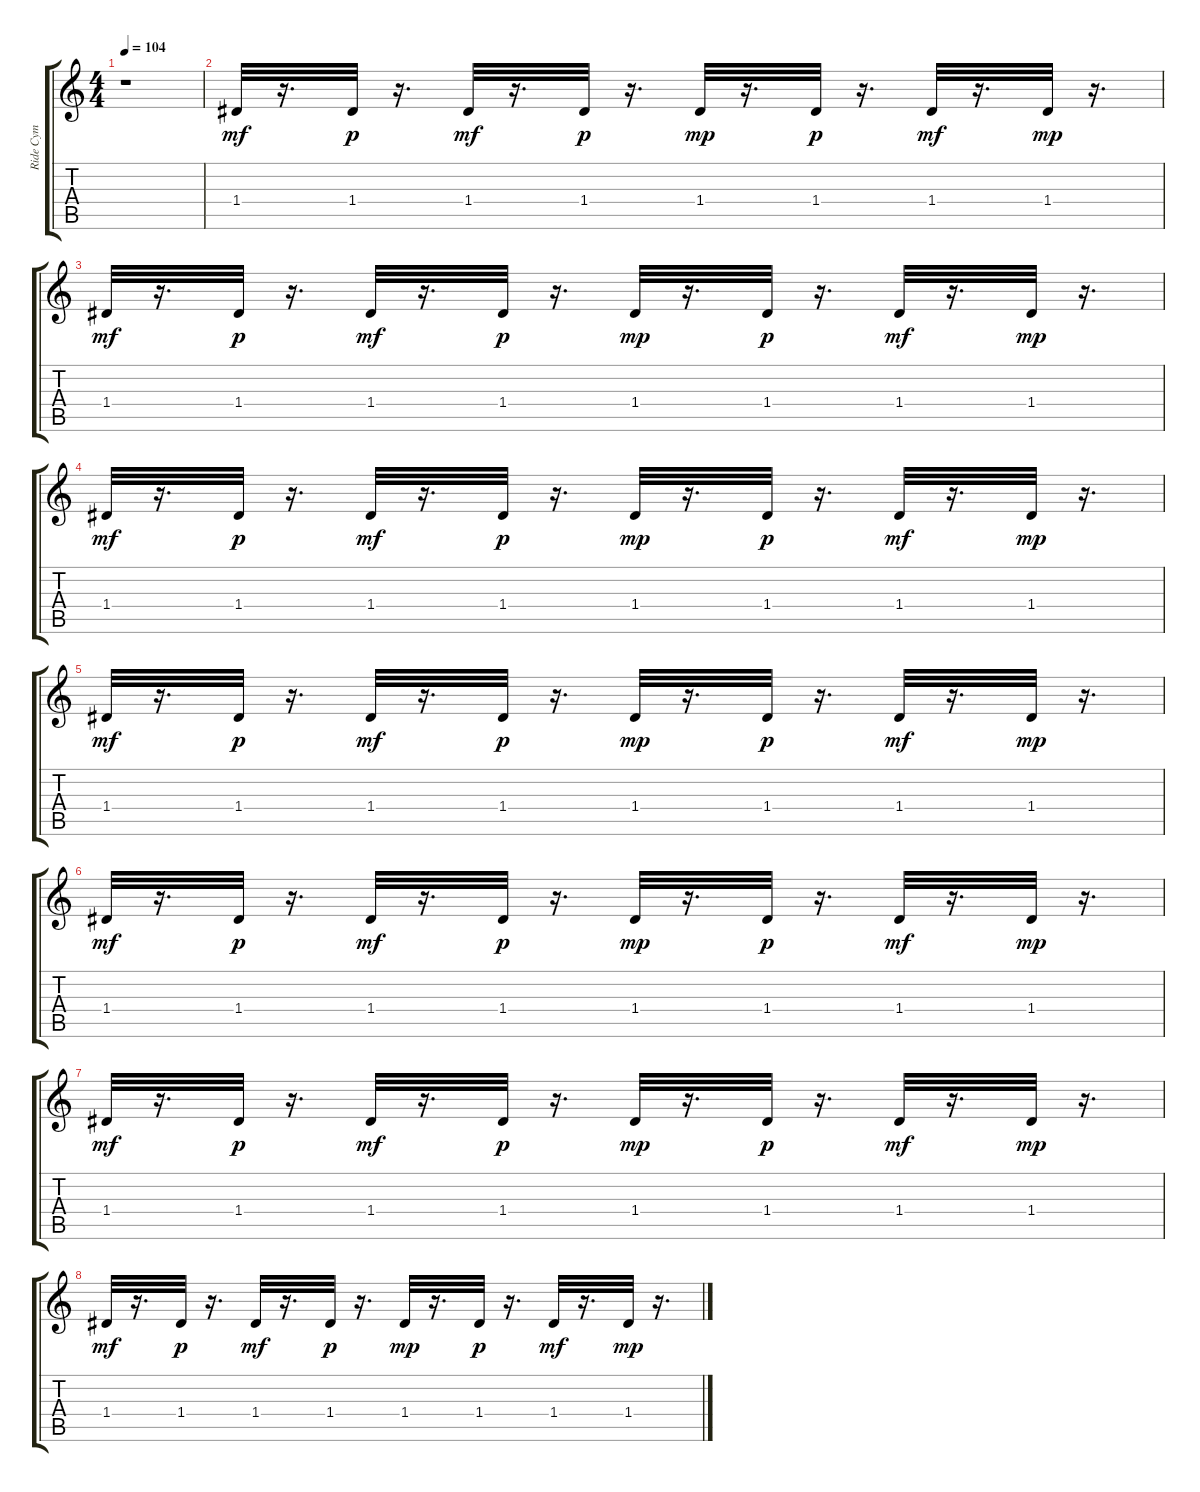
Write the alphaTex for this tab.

\track ("  Ride Cymbal 1" "  Ride Cym") {instrument acousticguitarsteel}
\staff {score tabs}
\tuning (E4 B3 G3 D3 A2 E2) {hide}
\ts (4 4)
\tempo 104
\clef g2
\ks c
r.1{dy mp} |
1.4.32{dy mf} r.16{d} 1.4.32{dy p} r.16{d} 1.4.32{dy mf} r.16{d} 1.4.32{dy p} r.16{d} 1.4.32{dy mp} r.16{d} 1.4.32{dy p} r.16{d} 1.4.32{dy mf} r.16{d} 1.4.32{dy mp} r.16{d} |
1.4.32{dy mf} r.16{d} 1.4.32{dy p} r.16{d} 1.4.32{dy mf} r.16{d} 1.4.32{dy p} r.16{d} 1.4.32{dy mp} r.16{d} 1.4.32{dy p} r.16{d} 1.4.32{dy mf} r.16{d} 1.4.32{dy mp} r.16{d} |
1.4.32{dy mf} r.16{d} 1.4.32{dy p} r.16{d} 1.4.32{dy mf} r.16{d} 1.4.32{dy p} r.16{d} 1.4.32{dy mp} r.16{d} 1.4.32{dy p} r.16{d} 1.4.32{dy mf} r.16{d} 1.4.32{dy mp} r.16{d} |
1.4.32{dy mf} r.16{d} 1.4.32{dy p} r.16{d} 1.4.32{dy mf} r.16{d} 1.4.32{dy p} r.16{d} 1.4.32{dy mp} r.16{d} 1.4.32{dy p} r.16{d} 1.4.32{dy mf} r.16{d} 1.4.32{dy mp} r.16{d} |
1.4.32{dy mf} r.16{d} 1.4.32{dy p} r.16{d} 1.4.32{dy mf} r.16{d} 1.4.32{dy p} r.16{d} 1.4.32{dy mp} r.16{d} 1.4.32{dy p} r.16{d} 1.4.32{dy mf} r.16{d} 1.4.32{dy mp} r.16{d} |
1.4.32{dy mf} r.16{d} 1.4.32{dy p} r.16{d} 1.4.32{dy mf} r.16{d} 1.4.32{dy p} r.16{d} 1.4.32{dy mp} r.16{d} 1.4.32{dy p} r.16{d} 1.4.32{dy mf} r.16{d} 1.4.32{dy mp} r.16{d} |
1.4.32{dy mf} r.16{d} 1.4.32{dy p} r.16{d} 1.4.32{dy mf} r.16{d} 1.4.32{dy p} r.16{d} 1.4.32{dy mp} r.16{d} 1.4.32{dy p} r.16{d} 1.4.32{dy mf} r.16{d} 1.4.32{dy mp} r.16{d}
